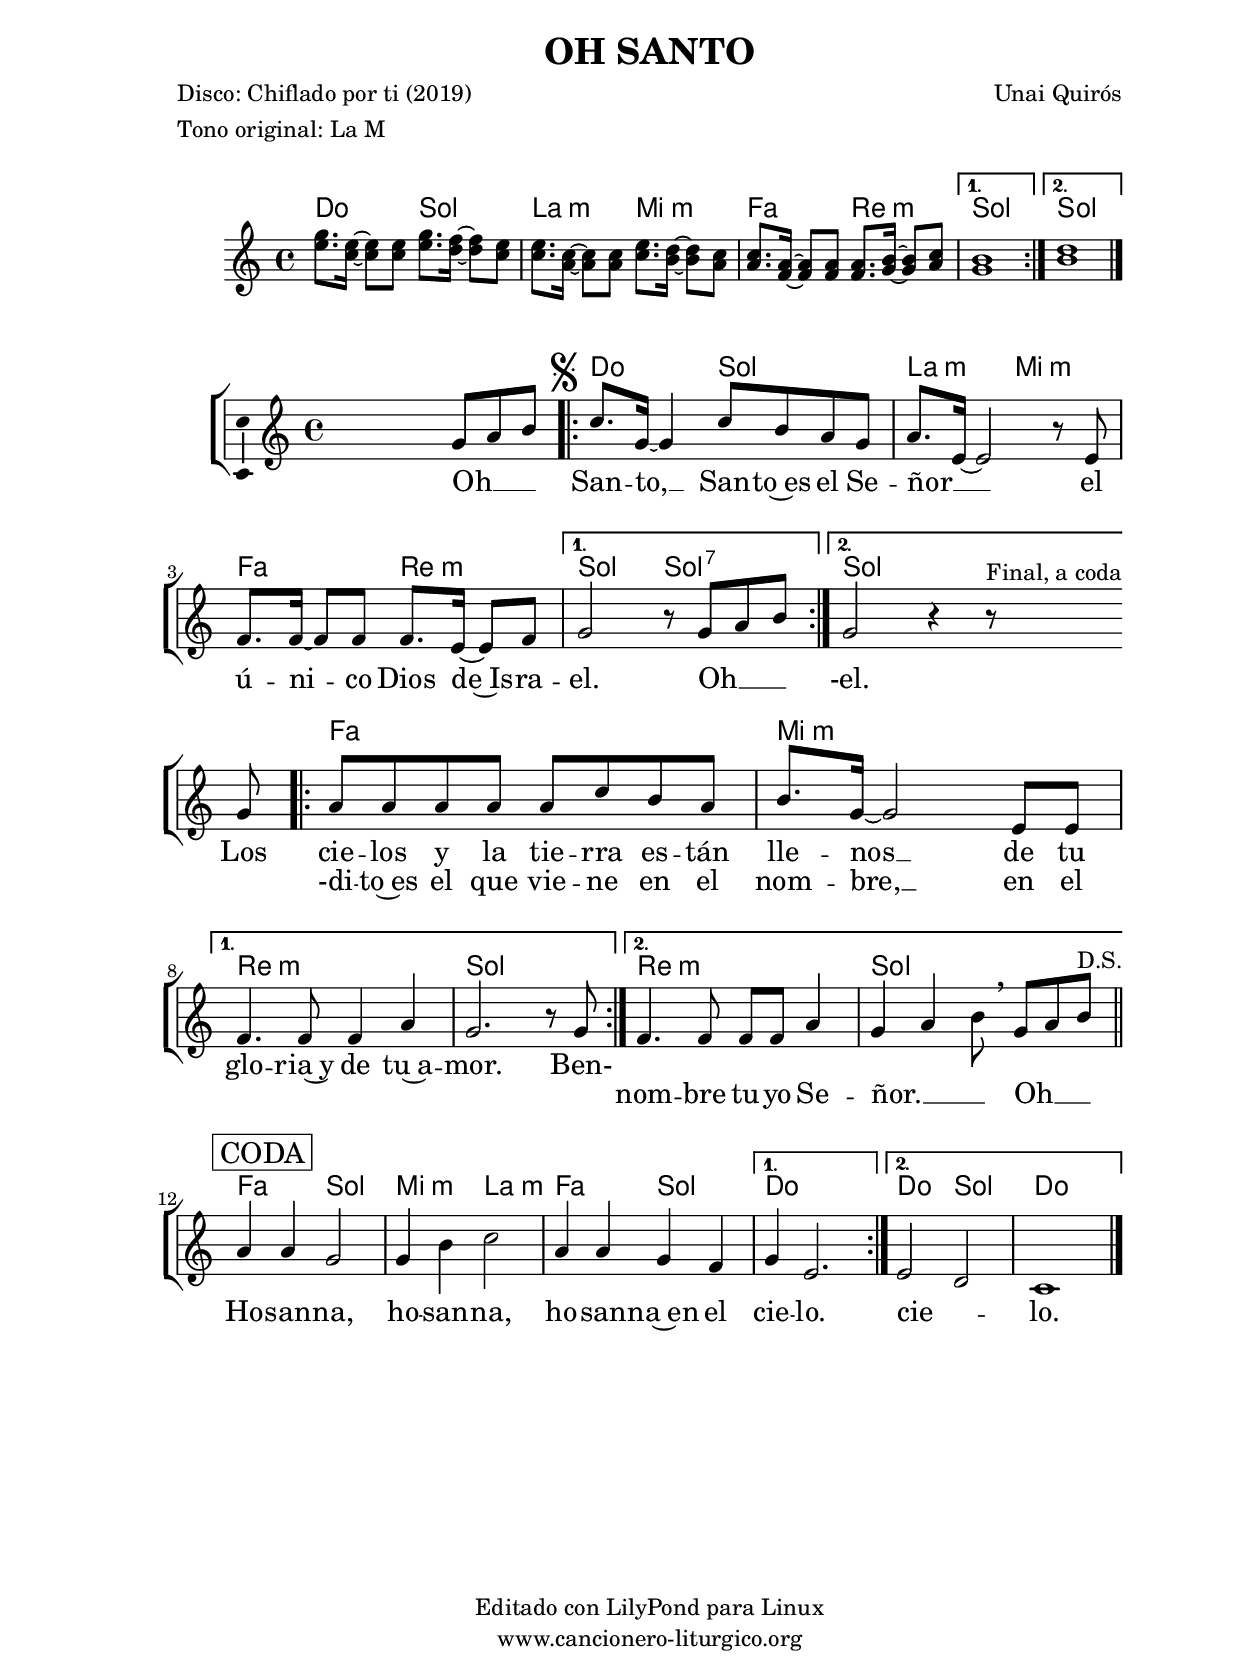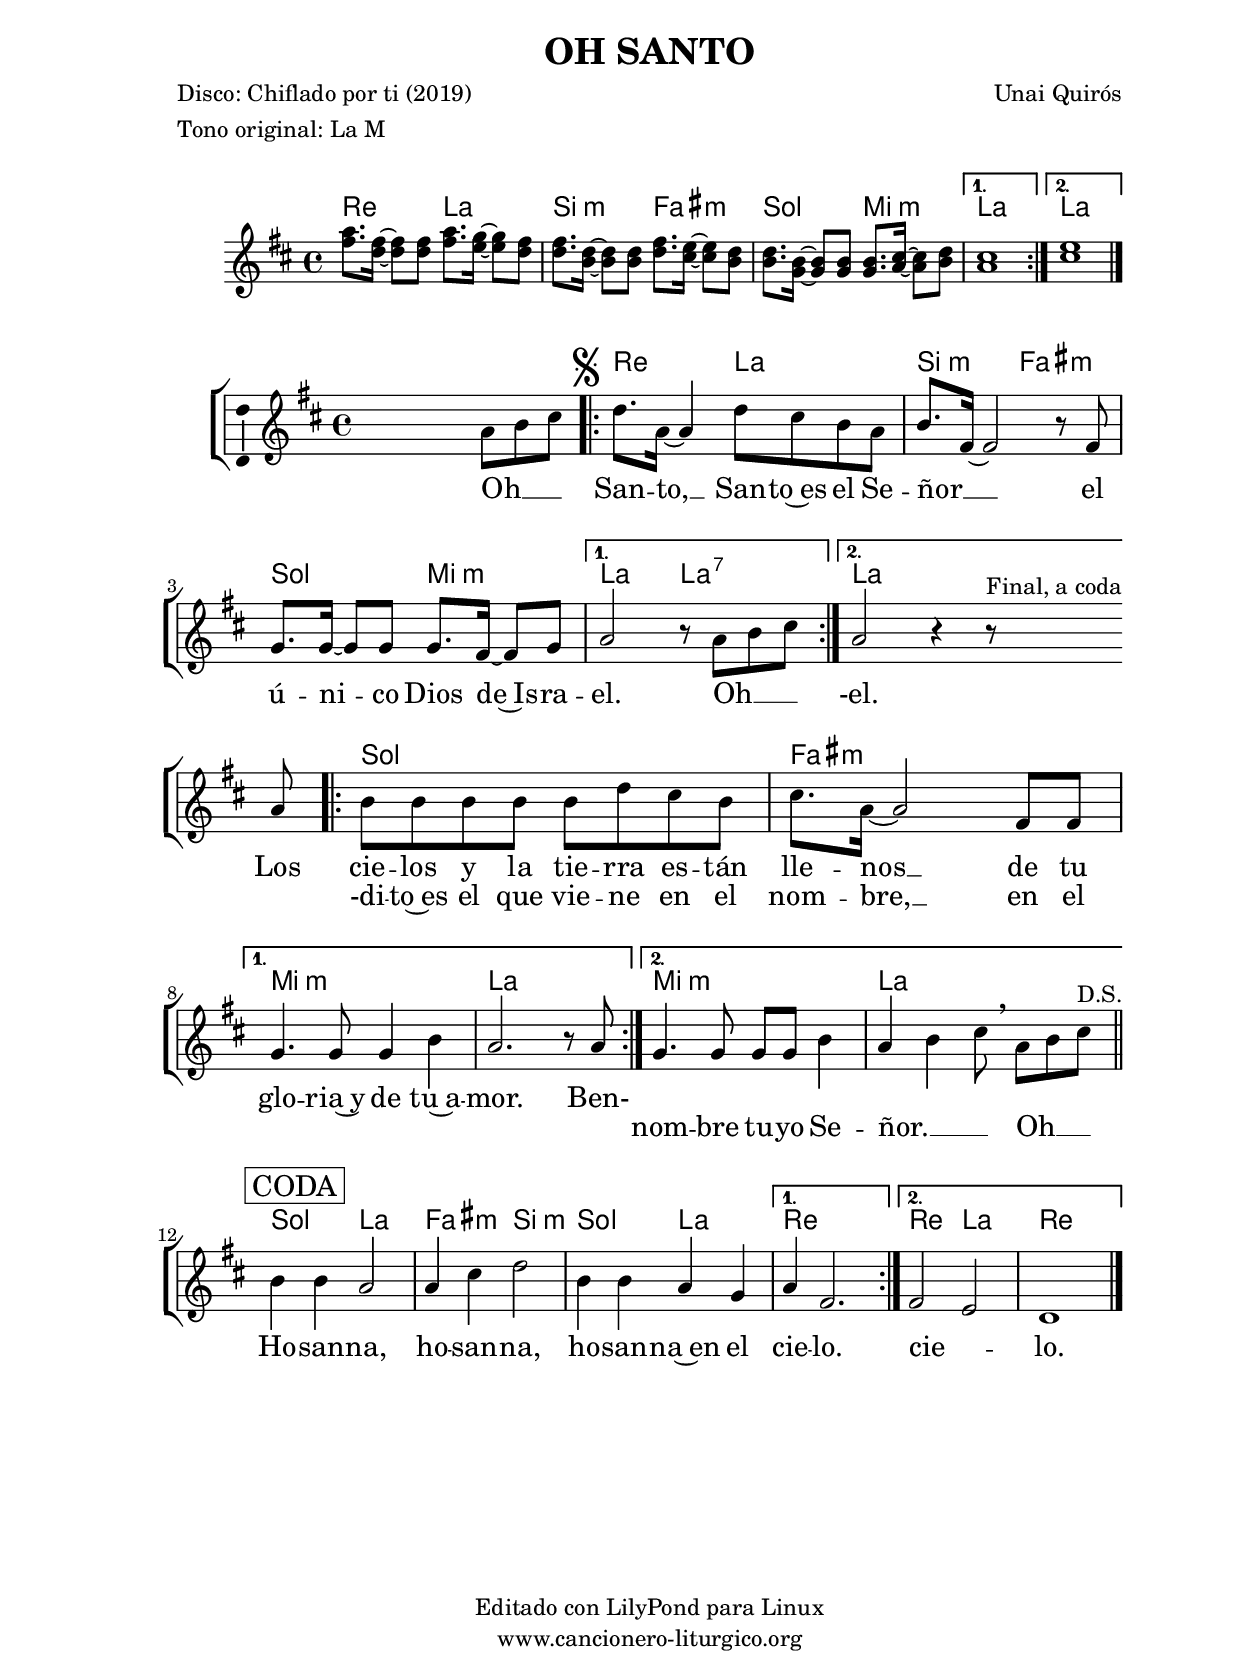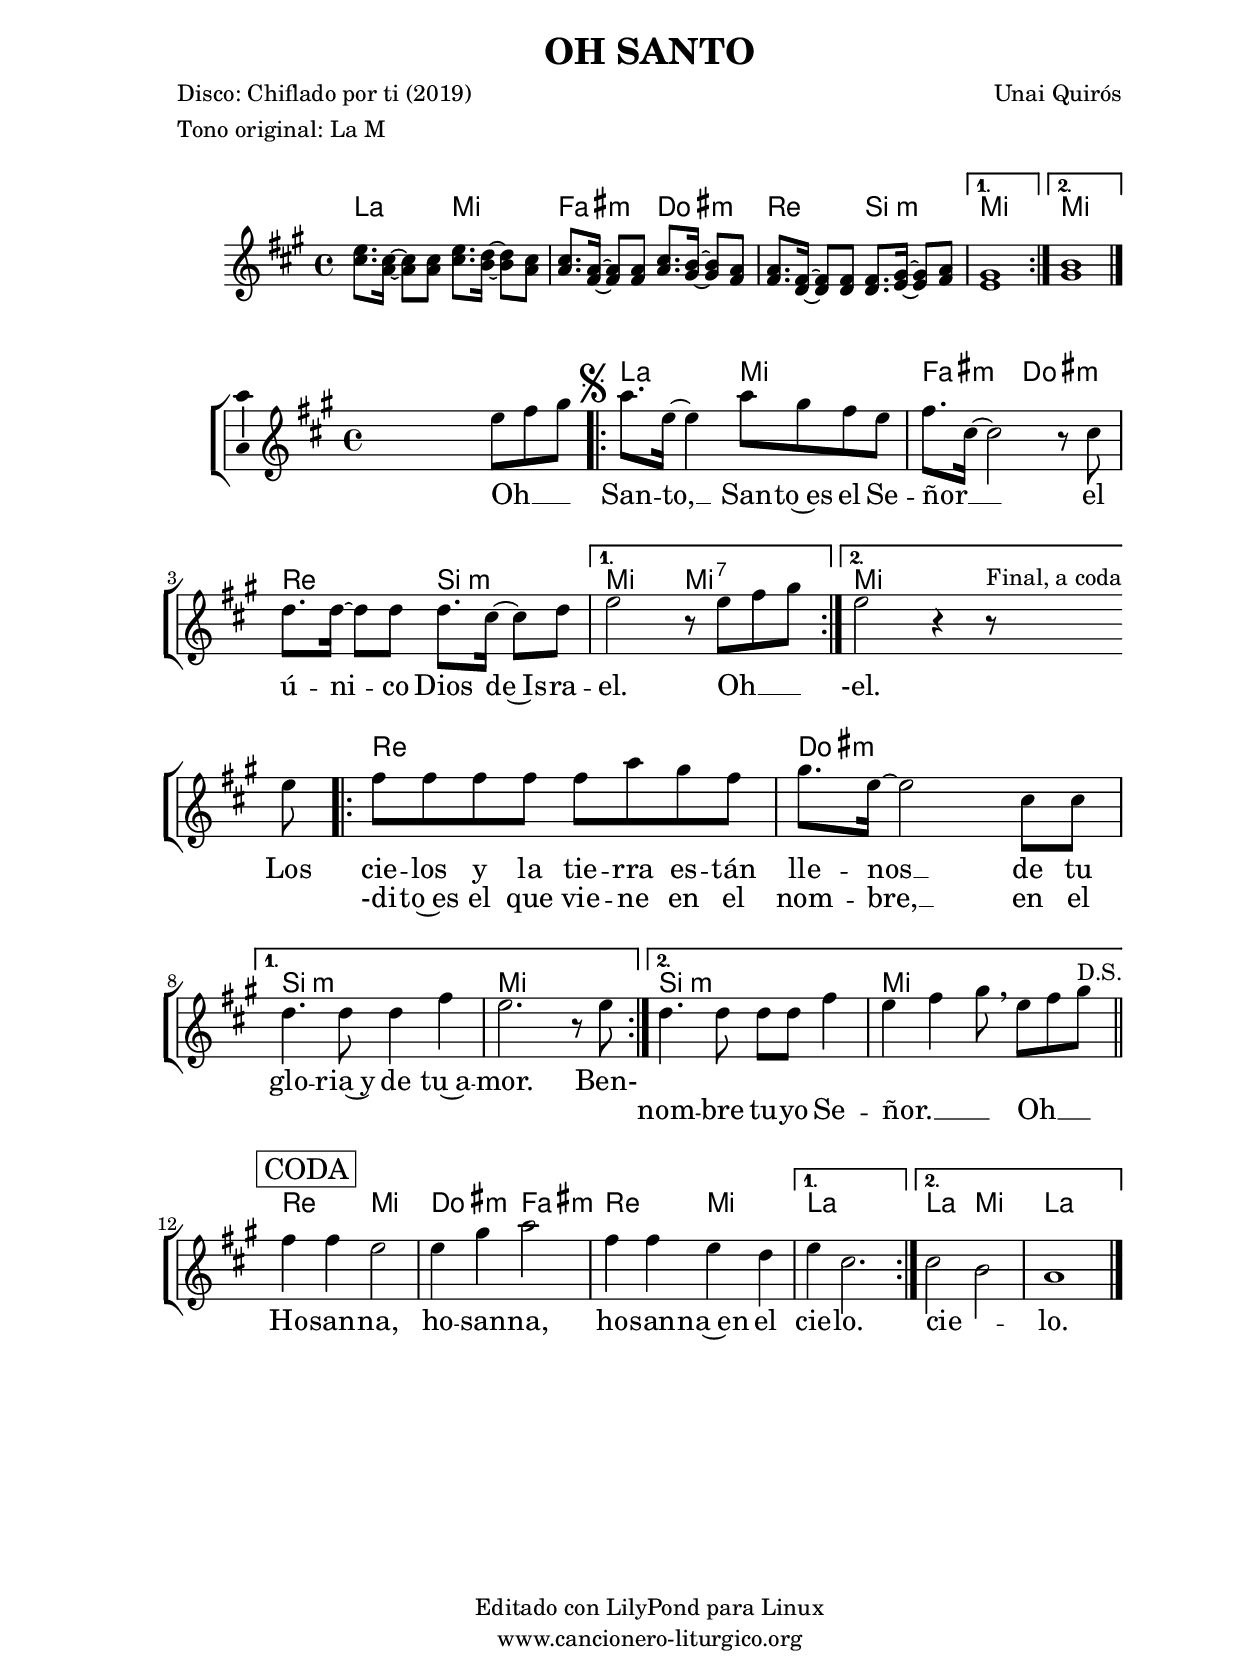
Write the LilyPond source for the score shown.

%
%para convertir .midi en .wav:
%timidity filename.midi -Ow -o finename.wav
%
%
%Para convertir de .wav a .mp3:
%lame -h -m j filename.wav
%
%
%para escuchar el midi:
%timidity nombrefichero.midi
%


%versión de lilypond para la que se ha escrito esta partitura:
\version "2.16.0"

	%Tamaño papel
	#(set-default-paper-size "a4")
	%Tamaño partitura
	#(set-global-staff-size 20)
	%No responde al pulsar sobre una nota
	#(ly:set-option 'point-and-click #f)

%parámetros del encabezamiento:
\header {
	title = "OH SANTO"
	subtitle = ""
	composer = "Unai Quirós"
	poet = "Disco: Chiflado por ti (2019)"
	meter = "Tono original: La M"
	arranger = ""
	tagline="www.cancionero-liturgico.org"
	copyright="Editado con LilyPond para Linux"
	}

%parámetros asociados al papel:
\paper  {
	oddHeaderMarkup = \markup {\fill-line { \on-the-fly #not-first-page \fromproperty #'header:title \on-the-fly #not-first-page \fromproperty #'header:composer }}
	evenHeaderMarkup = \markup {\fill-line { \fromproperty #'header:composer \fromproperty #'header:title }}
	#(set-paper-size "a4")
	print-page-number = ##f
	first-page-number = 1
	print-first-page-number = ##f
%	head-separation = 3.0 \cm
	top-margin = 2.0 \cm
%%%	bottom-margin = 0.5\cm
	bottom-margin = 0.2\cm
	left-margin = 3.0 \cm
	line-width = 16.0 \cm 
	indent = 8\mm
	interscoreline = 2.\mm
	between-system-space = 15\mm
%	para que las partituras no llenen la hoja:
	ragged-bottom = ##t
%	idem para la última hoja:
	ragged-last-bottom = ##f
%	para que las partituras llenen el ancho del papel:
	ragged-last = ##f
	after-title-space = 2.5 \cm
%page-count=1
%system-count=6

	%Flexible Vertical Spacing
%	markup-markup-spacing =
%	#'((basic-distance . 15) (minimum-distance . 15) (padding . 3))
	markup-system-spacing =
	#'((basic-distance . 15) (minimum-distance . 15) (padding . 3))
	system-system-spacing =
	#'((basic-distance . 15) (minimum-distance . 15) (padding . 3))
	score-system-spacing =
	#'((basic-distance . 15) (minimum-distance . 15) (padding . 5))
%	top-system-spacing = % header
%	#'((basic-distance . 8) (minimum-distance . 0) (padding . 0))
%	top-markup-spacing =
%	#'((basic-distance . 20) (minimum-distance . 20) (padding . 0))
	last-bottom-spacing = % footer
	#'((basic-distance . 5) (minimum-distance . 5) (padding . 0))
%	score-markup-spacing =
%	#'((basic-distance . 16) (minimum-distance . 13) (padding . 0))

	}


%parámetros que afectan a toda la partitura:
global =  {
	%clave de sol (G):
	\clef G
	%armadura:
	\transpose a c'
	\key a \major
	\tempo 4=103
	\set Score.tempoHideNote = ##t
	}


acordesintro = {
	\italianChords
	\chordmode {
	\transpose a c'
{

\repeat volta 2 {

a2 e fis:m cis:m d b:m

}
\alternative {
{
e1
}
{
e1
}
}

	}
	}
}



melodiaintro = 
	\transpose a c'
{

	\relative c''{
	\time 4/4

\repeat volta 2 {
<cis e>8. <a cis>16~<a cis>8 <a cis>8 <cis e>8. <b d>16~<b d>8 <a cis>8
<a cis>8. <fis a>16~<fis a>8 <fis a>8 <a cis>8. <gis b>16~<gis b>8 <fis a>8
<fis a>8. <d fis>16~<d fis>8 <d fis>8 <d fis>8. <e gis>16~<e gis>8 <fis a>8
}
\alternative {
{
<e gis>1
}
{
<gis b>1
}
}

}

	\bar "|."
	}

acordes = {
	\italianChords
	\chordmode {
	\transpose a c'
{

\partial2 s2

\repeat volta 2 {

a2 e fis:m cis:m d b:m

}
\alternative {
{
e2 e:7
}
{
e2 s4 %s4
}
}

%s2 s4
s4

\repeat volta 2 {
d1 cis:m
}
\alternative {
{
b1:m e
}
{
b1:m e
}
}


\repeat volta 2 {
d2 e cis:m fis:m d e
}
\alternative {
{
a1
}
{
a2 e a1
}
}

	}
	}
}


melodia = 
	\transpose a c'
{
	\time 4/4

\relative c'{

\partial2 s8 e8 fis gis

\repeat volta 2 {

\mark \markup { \musicglyph #"scripts.segno" }

a8. e16~e4 a8 gis fis e
fis8. cis16~cis2 r8 cis8
d8. d16~d8 d8 d8. cis16~cis8 d8
}
\alternative {
{
e2 r8 e8 fis gis
}
{
e2 r4 r8^"Final, a coda" %s8
}
}

\bar ""
\break

%s2 s4 s8
e8

\repeat volta 2 {
fis8 fis fis fis fis a gis fis    %primera vez, el quinto fis es un a
gis8. e16~e2 cis8 cis
\break
}
\alternative {
{
d4. d8 d4 fis
e2. r8 e8
}
{
d4. d8 d d fis4
e4 fis gis8 \breathe e8 fis gis^"D.S."
}
}

\bar "||"
\mark \markup {
\override #'(box-padding . 0.5)
\box
\line { CODA }
%%%\line { \bold CODA }
}
%%%\mark \markup {"Coda"}

\break

\repeat volta 2 {
fis4 fis e2
e4 gis a2
fis4 fis e d
}
\alternative {
{
e4 cis2.
}
{
cis2 b
a1
}
}

}

	\bar "|."
	}


texto = \lyricmode {
Oh __ _ _ San -- to, __
San -- to~es el Se -- ñor __ _
el ú -- ni -- co Dios de~Is -- ra -- el.
Oh __ _ _
-el.

Los cie -- los y la tie -- rra es -- tán lle -- nos __
de tu glo -- ria~y de tu~a -- mor.
Ben-

\skip4 \skip4 \skip4 \skip4 \skip4 \skip4 \skip4 \skip4 \skip4 \skip4 \skip4

Ho -- san -- na, ho -- san -- na, ho -- san -- na~en el cie -- lo.
cie -- _ lo.

	}

textodos = \lyricmode {
\skip4 \skip4 \skip4 \skip4 \skip4 \skip4 \skip4 \skip4 \skip4 \skip4 \skip4 \skip4
\skip4 \skip4 \skip4 \skip4 \skip4 \skip4 \skip4 \skip4 \skip4 \skip4 \skip4 \skip4

-di -- to~es el que vie -- ne en el nom -- bre, __
en el

\skip4 \skip4 \skip4 \skip4 \skip4 \skip4

nom -- bre tu -- yo Se -- ñor. __ _ _
Oh __ _ _

}

acordesintroStaff = \context ChordNames = acordesintroStaff <<
	\set chordChanges = ##t
	\acordesintro
	>>

acordesStaff = \context ChordNames = acordesStaff <<
	\set chordChanges = ##t
	\acordes
	>>


vozintroStaff = \context Voice = vozintroStaff
<<
	\override Staff.StaffSymbol #'staff-space = #(magstep -0.35)
	\set Staff.midiInstrument = #"english horn"
	\set Staff.midiMinimumVolume = #0.7
	\set Staff.midiMaximumVolume = #0.9
	\global
	\melodiaintro
	>>

vozStaff = \context Voice = vozStaff
\with {\consists "Ambitus_engraver"}
<<
%	\set Staff.instrumentName = ""
%	\set Staff.shortInstrumentName = ""
%	\set Staff.midiInstrument = #"clarinet"
%	\set Staff.midiInstrument = #"cello"
	\set Staff.midiInstrument = #"flute"
%	\set Staff.midiInstrument = #"electric guitar (jazz)"
%	\set Staff.midiInstrument = #"english horn"
%	\set Staff.midiInstrument = #"violin"
%	\set Staff.midiInstrument = #"glockenspiel"
	\set Staff.midiMinimumVolume = #0.7
	\set Staff.midiMaximumVolume = #0.9
	\global
	\melodia
	>>

textoStaff = \context Lyrics = textoStaff <<
	\lyricsto vozStaff \texto
	>>

textodosStaff = \context Lyrics = textodosStaff <<
	\lyricsto vozStaff \textodos
	>>


\book {
	\score {
		\context ChoirStaff {
%			\override StaffGroup.SystemStartBracket #'collapse-height = #1
%			\override Score.SystemStartBar #'collapse-height = #1
			<<
			\acordesintroStaff
			\vozintroStaff
			>>
			}
		\layout {
system-count=1
	    		\context {
				\Lyrics
				\override LyricText #'font-size = #2
				}
	   		 \context {
				\Score
				\override StaffSymbol #'staff-space = #(magstep +3)
				}
			}
		}
	\score {
		<<
		\context ChoirStaff {
			\override StaffGroup.SystemStartBracket #'collapse-height = #1
			\override Score.SystemStartBar #'collapse-height = #1
			<<
			\acordesStaff
			\vozStaff
			\textoStaff
			\textodosStaff
			>>
			}

		>>
		\layout {
	    		\context {
				\Lyrics
				\override LyricText #'font-size = #2
				}
	   		 \context {
				\Score
				\override StaffSymbol #'staff-space = #(magstep +3)
				}
			}
		}
	\score {
		\unfoldRepeats
		<<
		\context ChoirStaff {
			<<
			\acordesintroStaff
			\vozintroStaff
			>>
			<<
			\acordesStaff
			\vozStaff
			>>
			}

		>>
		\midi {
	  		\context {
	  			\Score
				tempoWholesPerMinute = #(ly:make-moment 70 4)
				}
			}
		}
	}



#(define output-suffix "C")
\book {
	\score {
		\context ChoirStaff {
%			\override StaffGroup.SystemStartBracket #'collapse-height = #1
%			\override Score.SystemStartBar #'collapse-height = #1
\transpose c d
			<<
			\acordesintroStaff
			\vozintroStaff
			>>
			}
		\layout {
system-count=1
	    		\context {
				\Lyrics
				\override LyricText #'font-size = #2
				}
	   		 \context {
				\Score
				\override StaffSymbol #'staff-space = #(magstep +3)
				}
			}
		}
	\score {
		<<
		\context ChoirStaff {
			\override StaffGroup.SystemStartBracket #'collapse-height = #1
			\override Score.SystemStartBar #'collapse-height = #1
\transpose c d
			<<
			\acordesStaff
			\vozStaff
			\textoStaff
			\textodosStaff
			>>
			}

		>>
		\layout {
	    		\context {
				\Lyrics
				\override LyricText #'font-size = #2
				}
	   		 \context {
				\Score
				\override StaffSymbol #'staff-space = #(magstep +3)
				}
			}
		}
	}

#(define output-suffix "S")
\book {
	\score {
		\context ChoirStaff {
%			\override StaffGroup.SystemStartBracket #'collapse-height = #1
%			\override Score.SystemStartBar #'collapse-height = #1
\transpose c a,
			<<
			\acordesintroStaff
			\vozintroStaff
			>>
			}
		\layout {
system-count=1
	    		\context {
				\Lyrics
				\override LyricText #'font-size = #2
				}
	   		 \context {
				\Score
				\override StaffSymbol #'staff-space = #(magstep +3)
				}
			}
		}
	\score {
		<<
		\context ChoirStaff {
			\override StaffGroup.SystemStartBracket #'collapse-height = #1
			\override Score.SystemStartBar #'collapse-height = #1
\transpose c a
			<<
			\acordesStaff
			\vozStaff
			\textoStaff
			\textodosStaff
			>>
			}

		>>
		\layout {
	    		\context {
				\Lyrics
				\override LyricText #'font-size = #2
				}
	   		 \context {
				\Score
				\override StaffSymbol #'staff-space = #(magstep +3)
				}
			}
		}
	}


